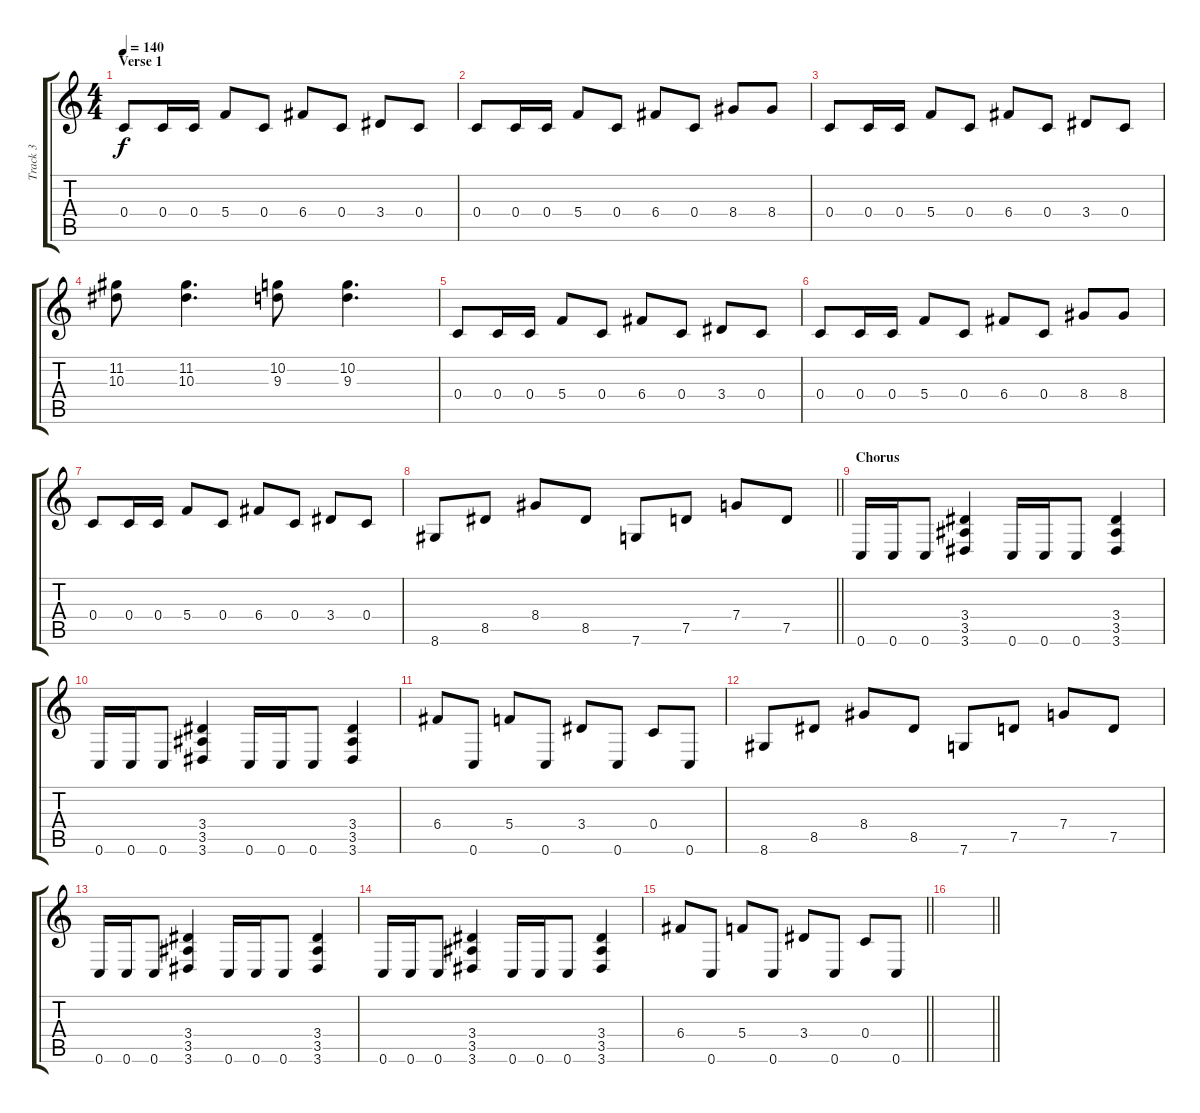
\track ("Track 3" "Track 3") {instrument distortionguitar}
\staff {score tabs}
\tuning (D4 A3 F3 C3 G2 C2) {hide}
\ts (4 4)
\section ("" "Verse 1")
\tempo 140
\clef g2
\ks c
0.4.8{dy f} 0.4.16 0.4.16 5.4.8 0.4.8 6.4.8 0.4.8 3.4.8 0.4.8 |
0.4.8 0.4.16 0.4.16 5.4.8 0.4.8 6.4.8 0.4.8 8.4.8 8.4.8 |
0.4.8 0.4.16 0.4.16 5.4.8 0.4.8 6.4.8 0.4.8 3.4.8 0.4.8 |
(11.2 10.3).8 (11.2 10.3).4{d} (10.2 9.3).8 (10.2 9.3).4{d} |
0.4.8 0.4.16 0.4.16 5.4.8 0.4.8 6.4.8 0.4.8 3.4.8 0.4.8 |
0.4.8 0.4.16 0.4.16 5.4.8 0.4.8 6.4.8 0.4.8 8.4.8 8.4.8 |
0.4.8 0.4.16 0.4.16 5.4.8 0.4.8 6.4.8 0.4.8 3.4.8 0.4.8 |
\barLineRight lightlight
8.6.8 8.5.8 8.4.8 8.5.8 7.6.8 7.5.8 7.4.8 7.5.8 |
\section ("" "Chorus")
0.6.16 0.6.16 0.6.8 (3.4 3.5 3.6).4 0.6.16 0.6.16 0.6.8 (3.4 3.5 3.6).4 |
0.6.16 0.6.16 0.6.8 (3.4 3.5 3.6).4 0.6.16 0.6.16 0.6.8 (3.4 3.5 3.6).4 |
6.4.8 0.6.8 5.4.8 0.6.8 3.4.8 0.6.8 0.4.8 0.6.8 |
8.6.8 8.5.8 8.4.8 8.5.8 7.6.8 7.5.8 7.4.8 7.5.8 |
0.6.16 0.6.16 0.6.8 (3.4 3.5 3.6).4 0.6.16 0.6.16 0.6.8 (3.4 3.5 3.6).4 |
0.6.16 0.6.16 0.6.8 (3.4 3.5 3.6).4 0.6.16 0.6.16 0.6.8 (3.4 3.5 3.6).4 |
\barLineRight lightlight
6.4.8 0.6.8 5.4.8 0.6.8 3.4.8 0.6.8 0.4.8 0.6.8 |
\barLineRight lightlight
